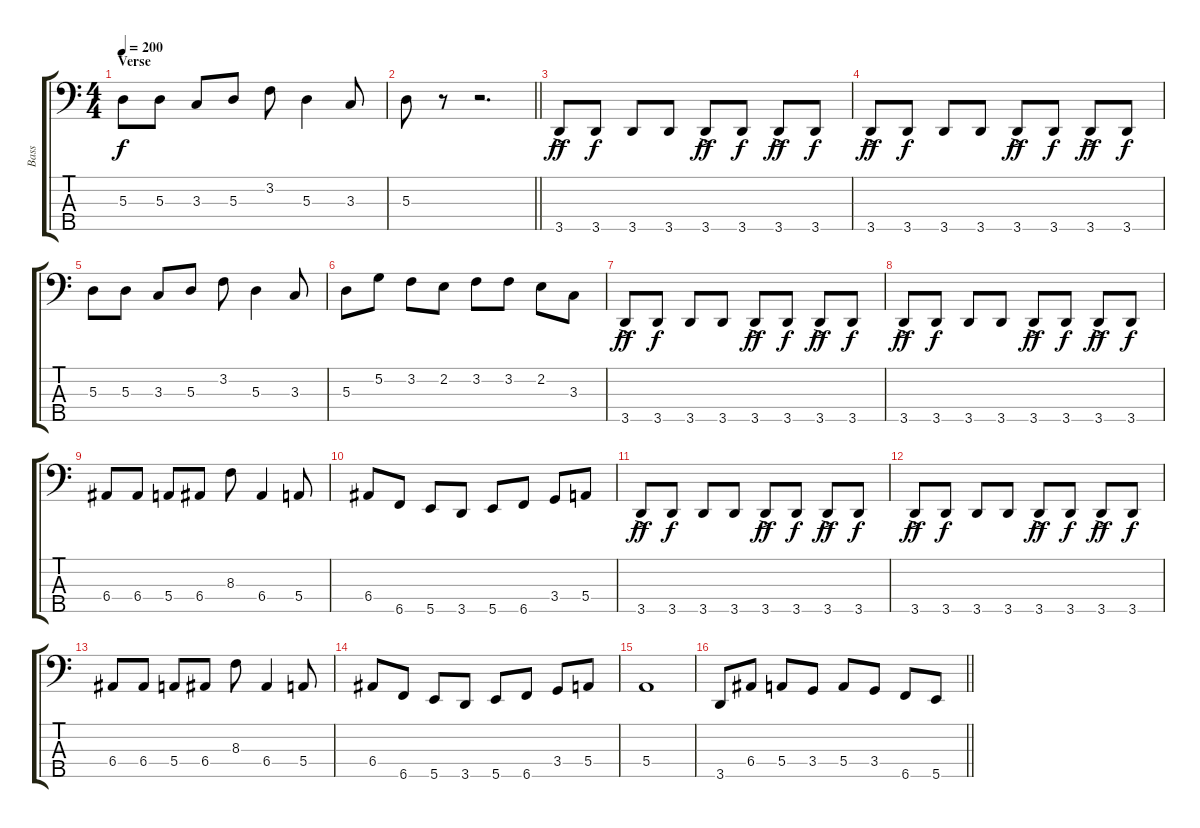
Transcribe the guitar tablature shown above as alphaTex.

\track ("Bass" "Bass") {instrument electricbassfinger}
\staff {score tabs}
\tuning (G2 D2 A1 E1 B0) {hide}
\ts (4 4)
\section ("" "Verse")
\tempo 200
\clef f4
\ks c
5.3.8{dy f} 5.3.8 3.3.8 5.3.8 3.2.8 5.3.4 3.3.8 |
\barLineRight lightlight
5.3.8 r.8 r.2{d} |
3.5{ac}.8{dy ff} 3.5.8{dy f} 3.5.8 3.5.8 3.5{ac}.8{dy ff} 3.5.8{dy f} 3.5{ac}.8{dy ff} 3.5.8{dy f} |
3.5{ac}.8{dy ff} 3.5.8{dy f} 3.5.8 3.5.8 3.5{ac}.8{dy ff} 3.5.8{dy f} 3.5{ac}.8{dy ff} 3.5.8{dy f} |
5.3.8 5.3.8 3.3.8 5.3.8 3.2.8 5.3.4 3.3.8 |
5.3.8 5.2.8 3.2.8 2.2.8 3.2.8 3.2.8 2.2.8 3.3.8 |
3.5{ac}.8{dy ff} 3.5.8{dy f} 3.5.8 3.5.8 3.5{ac}.8{dy ff} 3.5.8{dy f} 3.5{ac}.8{dy ff} 3.5.8{dy f} |
3.5{ac}.8{dy ff} 3.5.8{dy f} 3.5.8 3.5.8 3.5{ac}.8{dy ff} 3.5.8{dy f} 3.5{ac}.8{dy ff} 3.5.8{dy f} |
6.4.8 6.4.8 5.4.8 6.4.8 8.3.8 6.4.4 5.4.8 |
6.4.8 6.5.8 5.5.8 3.5.8 5.5.8 6.5.8 3.4.8 5.4.8 |
3.5{ac}.8{dy ff} 3.5.8{dy f} 3.5.8 3.5.8 3.5{ac}.8{dy ff} 3.5.8{dy f} 3.5{ac}.8{dy ff} 3.5.8{dy f} |
3.5{ac}.8{dy ff} 3.5.8{dy f} 3.5.8 3.5.8 3.5{ac}.8{dy ff} 3.5.8{dy f} 3.5{ac}.8{dy ff} 3.5.8{dy f} |
6.4.8 6.4.8 5.4.8 6.4.8 8.3.8 6.4.4 5.4.8 |
6.4.8 6.5.8 5.5.8 3.5.8 5.5.8 6.5.8 3.4.8 5.4.8 |
5.4.1 |
\barLineRight lightlight
3.5.8 6.4.8 5.4.8 3.4.8 5.4.8 3.4.8 6.5.8 5.5.8
